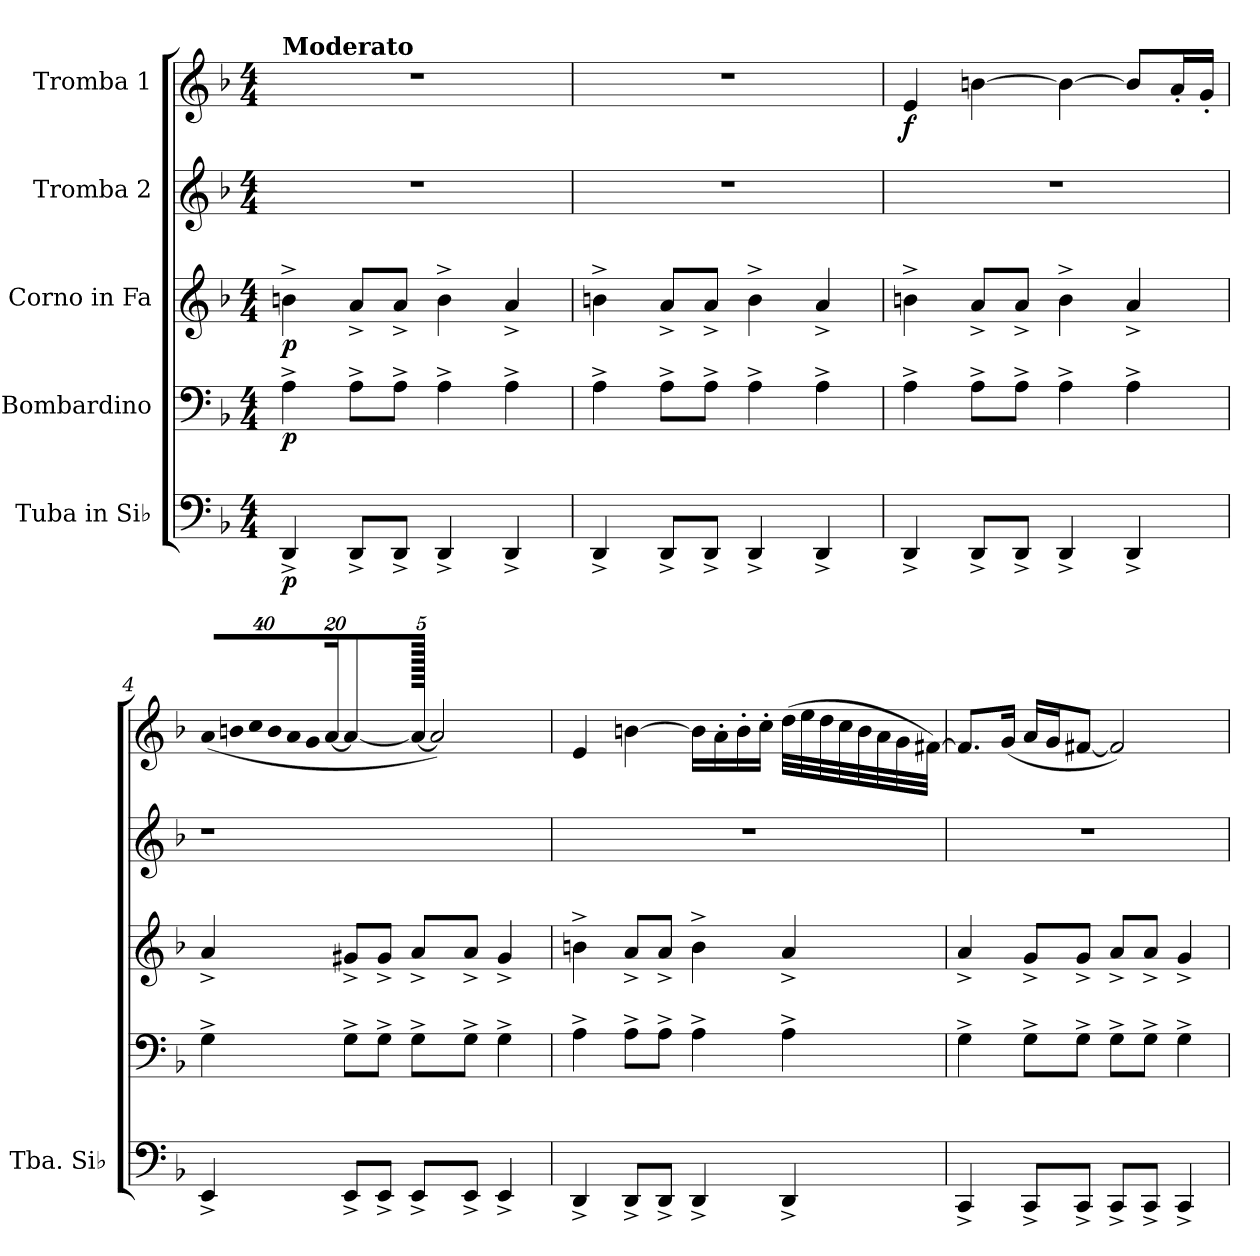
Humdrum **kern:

**kern	**dynam	**kern	**dynam	**kern	**dynam	**kern	**kern	**dynam
*part5	*part5	*part4	*part4	*part3	*part3	*part2	*part1	*part1
*staff5	*staff5	*staff4	*staff4	*staff3	*staff3	*staff2	*staff1	*staff1
*I"Tuba in Si♭	*	*I"Bombardino	*	*I"Corno in Fa	*	*I"Tromba 2	*I"Tromba 1	*
*I'Tba. Si♭	*	*	*	*	*	*	*	*
*clefF4	*	*clefF4	*	*clefG2	*	*clefG2	*clefG2	*
*	*	*	*	*ITrd4c7	*	*ITrd1c2	*ITrd1c2	*
*k[b-]	*	*k[b-]	*	*k[b-e-]	*	*k[b-e-a-]	*k[b-e-a-]	*
*M4/4	*	*M4/4	*	*M4/4	*	*M4/4	*M4/4	*
*MM62	*	*MM62	*	*MM62	*	*MM62	*MM62	*
=1	=1	=1	=1	=1	=1	=1	=1	=1
!	!	!	!	!	!	!	!LO:TX:a:B:t=Moderato	!
!	!LO:DY:b	!	!LO:DY:b	!	!LO:DY:b	!	!	!
4DD^/	p	4A^\	p	4en^\	p	1r	1r	.
8DD^/L	.	8A^\L	.	8d^/L	.	.	.	.
8DD^/J	.	8A^\J	.	8d^/J	.	.	.	.
4DD^/	.	4A^\	.	4e^\	.	.	.	.
4DD^/	.	4A^\	.	4d^/	.	.	.	.
=2	=2	=2	=2	=2	=2	=2	=2	=2
4DD^/	.	4A^\	.	4en^\	.	1r	1r	.
8DD^/L	.	8A^\L	.	8d^/L	.	.	.	.
8DD^/J	.	8A^\J	.	8d^/J	.	.	.	.
4DD^/	.	4A^\	.	4e^\	.	.	.	.
4DD^/	.	4A^\	.	4d^/	.	.	.	.
=3	=3	=3	=3	=3	=3	=3	=3	=3
!	!	!	!	!	!	!	!	!LO:DY:b
4DD^/	.	4A^\	.	4en^\	.	1r	4d/	f
8DD^/L	.	8A^\L	.	8d^/L	.	.	[4an\	.
8DD^/J	.	8A^\J	.	8d^/J	.	.	.	.
4DD^/	.	4A^\	.	4e^\	.	.	4a\_	.
4DD^/	.	4A^\	.	4d^/	.	.	8a/L]	.
.	.	.	.	.	.	.	16g'/L	.
.	.	.	.	.	.	.	16f'/JJ	.
=4	=4	=4	=4	=4	=4	=4	=4	=4
*	*	*	*	*	*	*	*Xbrackettup	*
!	!	!	!	!	!	!	!LO:N:vis=16	!
4EE^/	.	4G^\	.	4d^/	.	1r	(640%23g/LL	.
!	!	!	!	!	!	!	!LO:N:vis=16	!
.	.	.	.	.	.	.	640%23an/	.
!	!	!	!	!	!	!	!LO:N:vis=16	!
.	.	.	.	.	.	.	640%23b-/	.
!	!	!	!	!	!	!	!LO:N:vis=16	!
.	.	.	.	.	.	.	640%23a/	.
!	!	!	!	!	!	!	!LO:N:vis=16	!
.	.	.	.	.	.	.	640%23g/	.
!	!	!	!	!	!	!	!LO:N:vis=16	!
.	.	.	.	.	.	.	640%23f/	.
.	.	.	.	.	.	.	[320%11g/JJ	.
8EE^/L	.	8G^\L	.	8c#X^/L	.	.	4g/_	.
8EE^/J	.	8G^\J	.	8c#^/J	.	.	.	.
8EE^/L	.	8G^\L	.	8d^/L	.	.	640g/JJ_	.
.	.	.	.	.	.	.	2g/])	.
8EE^/J	.	8G^\J	.	8d^/J	.	.	.	.
4EE^/	.	4G^\	.	4c#^/	.	.	.	.
640ryy	.	640ryy	.	640ryy	.	640ryy	.	.
!!LO:LB:g=z
=5	=5	=5	=5	=5	=5	=5	=5	=5
4DD^/	.	4A^\	.	4en^\	.	1r	4d/	.
8DD^/L	.	8A^\L	.	8d^/L	.	.	[4an\	.
8DD^/J	.	8A^\J	.	8d^/J	.	.	.	.
4DD^/	.	4A^\	.	4e^\	.	.	16a\LL]	.
.	.	.	.	.	.	.	16g'\	.
.	.	.	.	.	.	.	16a'\	.
.	.	.	.	.	.	.	16b-'\JJ	.
4DD^/	.	4A^\	.	4d^/	.	.	(32cc\LLL	.
.	.	.	.	.	.	.	32dd\	.
.	.	.	.	.	.	.	32cc\	.
.	.	.	.	.	.	.	32b-\	.
.	.	.	.	.	.	.	32a\	.
.	.	.	.	.	.	.	32g\	.
.	.	.	.	.	.	.	32f\	.
.	.	.	.	.	.	.	[32en\JJJ)	.
=6	=6	=6	=6	=6	=6	=6	=6	=6
4CC^/	.	4G^\	.	4d^/	.	1r	8.e/L]	.
.	.	.	.	.	.	.	(16f/Jk	.
8CC^/L	.	8G^\L	.	8c^/L	.	.	16g/LL	.
.	.	.	.	.	.	.	16f/J	.
8CC^/J	.	8G^\J	.	8c^/J	.	.	[8en/J	.
8CC^/L	.	8G^\L	.	8d^/L	.	.	2e/])	.
8CC^/J	.	8G^\J	.	8d^/J	.	.	.	.
4CC^/	.	4G^\	.	4c^/	.	.	.	.
=	=	=	=	=	=	=	=	=
*-	*-	*-	*-	*-	*-	*-	*-	*-
